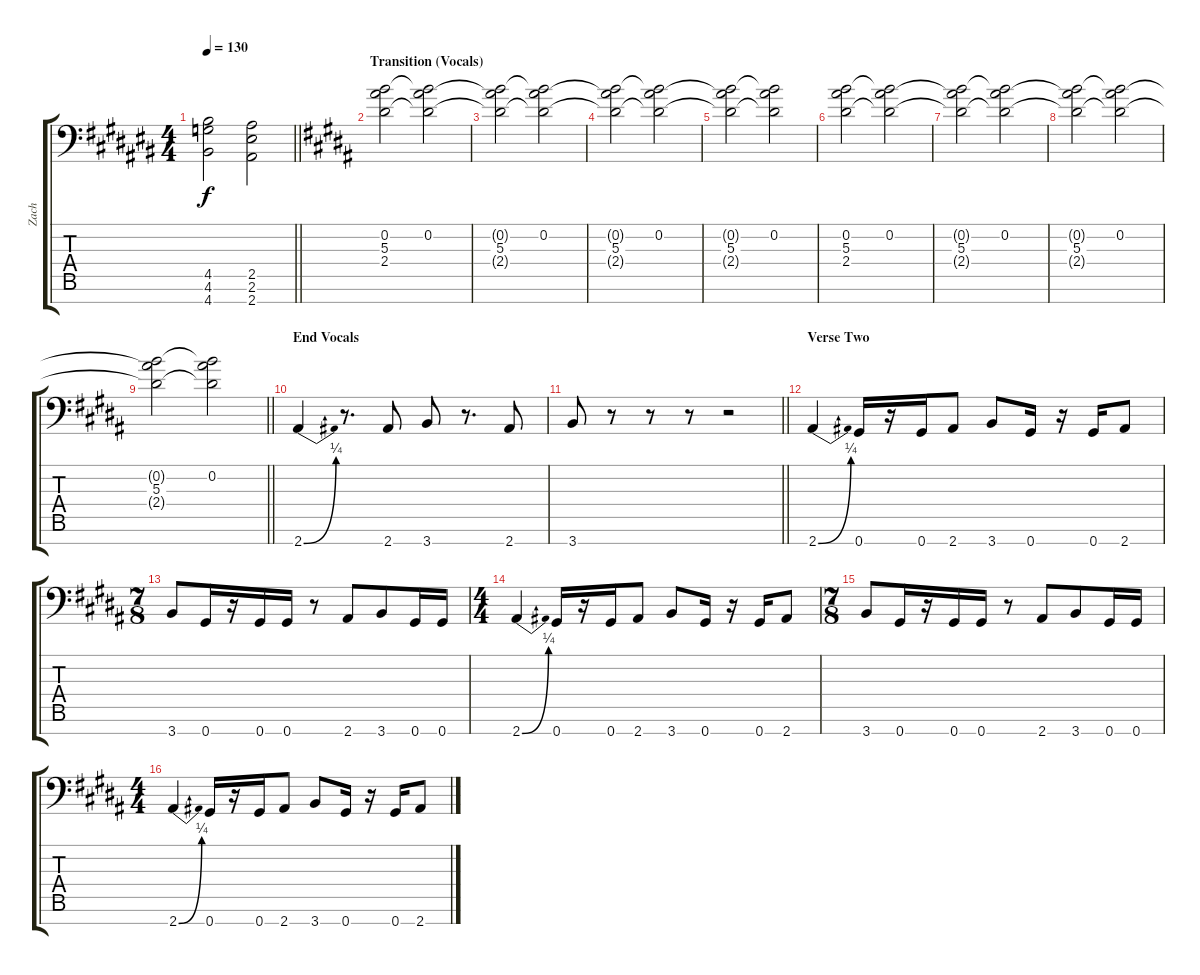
\track ("Zach" "Zach") {instrument distortionguitar}
\staff {score tabs}
\tuning (Eb4 Bb3 Gb3 Db3 Ab2 Eb2 Ab1) {hide}
\ts (4 4)
\tempo 130
\clef f4
\barLineRight lightlight
\ks a#minor
(4.5 4.6 4.7).2{dy f} (2.5 2.6 2.7).2 |
\section ("" "Transition (Vocals)")
\ks g#minor
(0.2 5.3 2.4).2 (0.2 5.3{t} 2.4{t}).2 |
(0.2{t} 5.3 2.4{t}).2 (0.2 5.3{t} 2.4{t}).2 |
(0.2{t} 5.3 2.4{t}).2 (0.2 5.3{t} 2.4{t}).2 |
(0.2{t} 5.3 2.4{t}).2 (0.2 5.3{t} 2.4{t}).2 |
(0.2 5.3 2.4).2 (0.2 5.3{t} 2.4{t}).2 |
(0.2{t} 5.3 2.4{t}).2 (0.2 5.3{t} 2.4{t}).2 |
(0.2{t} 5.3 2.4{t}).2 (0.2 5.3{t} 2.4{t}).2 |
\barLineRight lightlight
(0.2{t} 5.3 2.4{t}).2 (0.2 5.3{t} 2.4{t}).2 |
\section ("" "End Vocals")
2.7{be (bend 0 0 60 1)}.4{balance 16 instrument distortionguitar} r.8{d} 2.7.8 3.7.8 r.8{d} 2.7.8 |
\barLineRight lightlight
3.7.8 r.8 r.8 r.8 r.2 |
\section ("" "Verse Two")
2.7{be (bend 0 0 60 1)}.4{balance 13} 0.7.16 r.16 0.7.16 2.7.8 3.7.8 0.7.16 r.16 0.7.16 2.7.8 |
\ts (7 8)
3.7.8 0.7.16 r.16 0.7.16 0.7.16 r.8 2.7.8 3.7.8 0.7.16 0.7.16 |
\ts (4 4)
2.7{be (bend 0 0 60 1)}.4 0.7.16 r.16 0.7.16 2.7.8 3.7.8 0.7.16 r.16 0.7.16 2.7.8 |
\ts (7 8)
3.7.8 0.7.16 r.16 0.7.16 0.7.16 r.8 2.7.8 3.7.8 0.7.16 0.7.16 |
\ts (4 4)
2.7{be (bend 0 0 60 1)}.4 0.7.16 r.16 0.7.16 2.7.8 3.7.8 0.7.16 r.16 0.7.16 2.7.8
